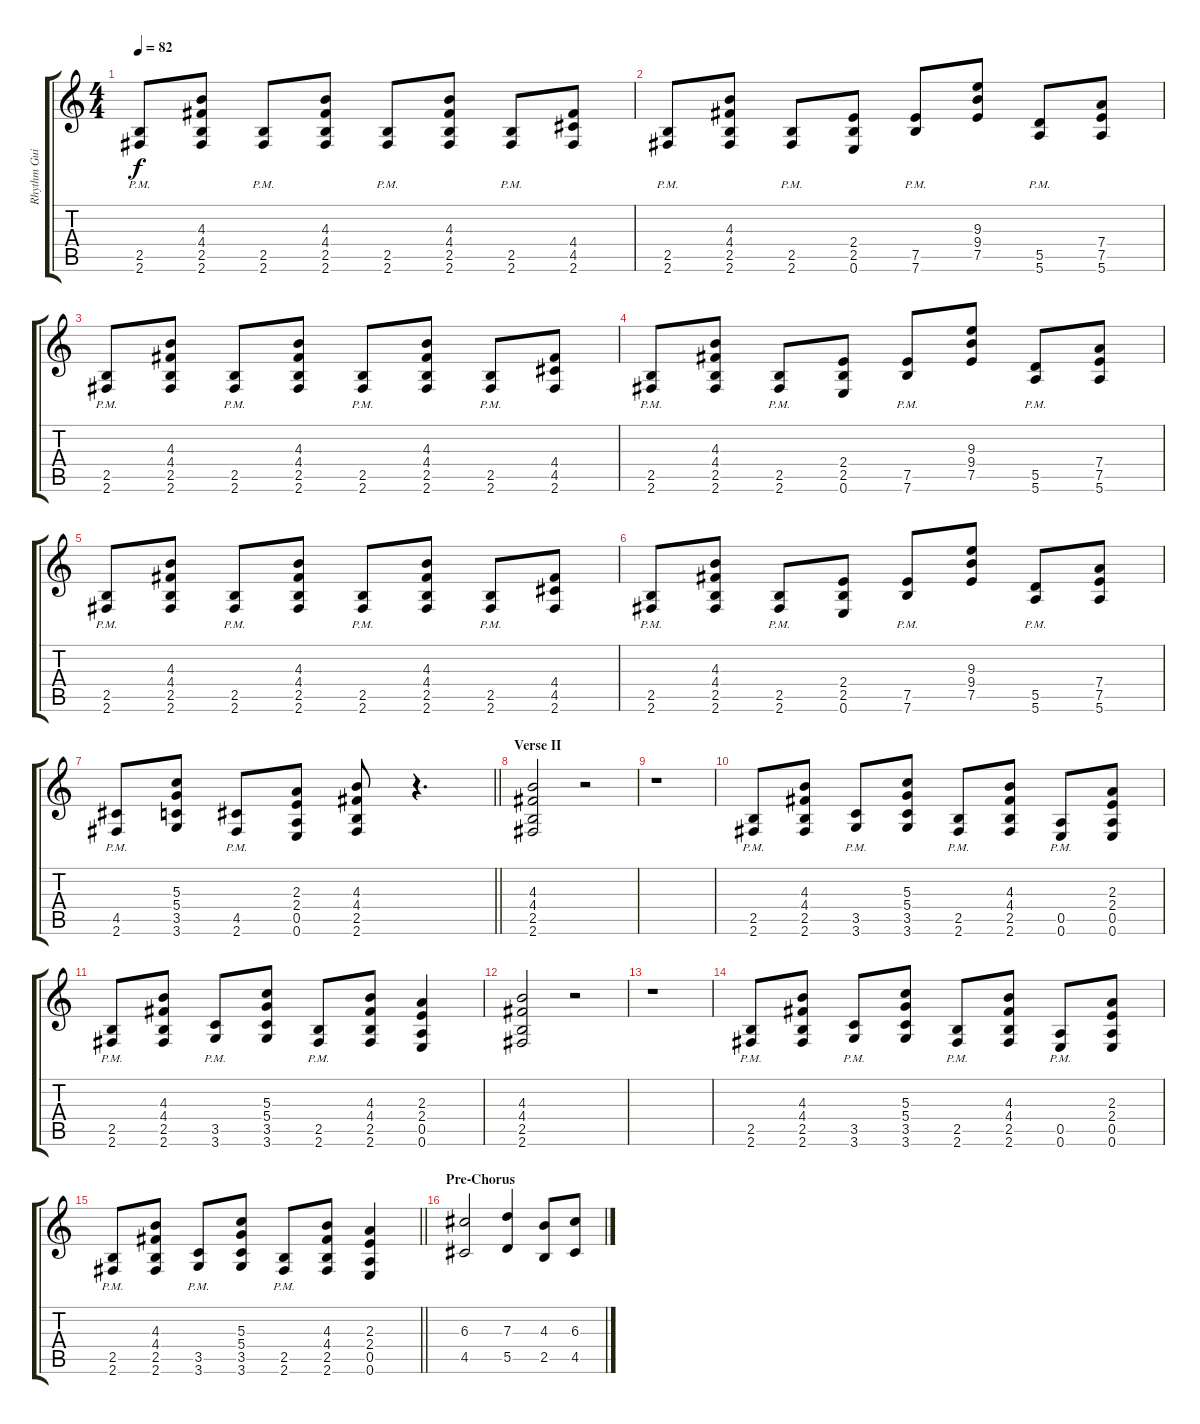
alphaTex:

\track ("Rhythm Guitar II" "Rhythm Gui") {instrument overdrivenguitar}
\staff {score tabs}
\tuning (E4 B3 G3 D3 A2 E2) {hide}
\ts (4 4)
\tempo 82
\clef g2
\ks c
(2.5{pm} 2.6{pm}).8{dy f} (4.3 4.4 2.5 2.6).8 (2.5{pm} 2.6{pm}).8 (4.3 4.4 2.5 2.6).8 (2.5{pm} 2.6{pm}).8 (4.3 4.4 2.5 2.6).8 (2.5{pm} 2.6{pm}).8 (4.4 4.5 2.6).8 |
(2.5{pm} 2.6{pm}).8 (4.3 4.4 2.5 2.6).8 (2.5{pm} 2.6{pm}).8 (2.4 2.5 0.6).8 (7.5{pm} 7.6{pm}).8 (9.3 9.4 7.5).8 (5.5{pm} 5.6{pm}).8 (7.4 7.5 5.6).8 |
(2.5{pm} 2.6{pm}).8 (4.3 4.4 2.5 2.6).8 (2.5{pm} 2.6{pm}).8 (4.3 4.4 2.5 2.6).8 (2.5{pm} 2.6{pm}).8 (4.3 4.4 2.5 2.6).8 (2.5{pm} 2.6{pm}).8 (4.4 4.5 2.6).8 |
(2.5{pm} 2.6{pm}).8 (4.3 4.4 2.5 2.6).8 (2.5{pm} 2.6{pm}).8 (2.4 2.5 0.6).8 (7.5{pm} 7.6{pm}).8 (9.3 9.4 7.5).8 (5.5{pm} 5.6{pm}).8 (7.4 7.5 5.6).8 |
(2.5{pm} 2.6{pm}).8 (4.3 4.4 2.5 2.6).8 (2.5{pm} 2.6{pm}).8 (4.3 4.4 2.5 2.6).8 (2.5{pm} 2.6{pm}).8 (4.3 4.4 2.5 2.6).8 (2.5{pm} 2.6{pm}).8 (4.4 4.5 2.6).8 |
(2.5{pm} 2.6{pm}).8 (4.3 4.4 2.5 2.6).8 (2.5{pm} 2.6{pm}).8 (2.4 2.5 0.6).8 (7.5{pm} 7.6{pm}).8 (9.3 9.4 7.5).8 (5.5{pm} 5.6{pm}).8 (7.4 7.5 5.6).8 |
\barLineRight lightlight
(4.5{pm} 2.6{pm}).8 (5.3 5.4 3.5 3.6).8 (4.5{pm} 2.6{pm}).8 (2.3 2.4 0.5 0.6).8 (4.3 4.4 2.5 2.6).8 r.4{d} |
\section ("" "Verse II")
(4.3 4.4 2.5 2.6).2 r.2 |
r.1 |
(2.5{pm} 2.6{pm}).8 (4.3 4.4 2.5 2.6).8 (3.5{pm} 3.6{pm}).8 (5.3 5.4 3.5 3.6).8 (2.5{pm} 2.6{pm}).8 (4.3 4.4 2.5 2.6).8 (0.5{pm} 0.6{pm}).8 (2.3 2.4 0.5 0.6).8 |
(2.5{pm} 2.6{pm}).8 (4.3 4.4 2.5 2.6).8 (3.5{pm} 3.6{pm}).8 (5.3 5.4 3.5 3.6).8 (2.5{pm} 2.6{pm}).8 (4.3 4.4 2.5 2.6).8 (2.3 2.4 0.5 0.6).4 |
(4.3 4.4 2.5 2.6).2 r.2 |
r.1 |
(2.5{pm} 2.6{pm}).8 (4.3 4.4 2.5 2.6).8 (3.5{pm} 3.6{pm}).8 (5.3 5.4 3.5 3.6).8 (2.5{pm} 2.6{pm}).8 (4.3 4.4 2.5 2.6).8 (0.5{pm} 0.6{pm}).8 (2.3 2.4 0.5 0.6).8 |
\barLineRight lightlight
(2.5{pm} 2.6{pm}).8 (4.3 4.4 2.5 2.6).8 (3.5{pm} 3.6{pm}).8 (5.3 5.4 3.5 3.6).8 (2.5{pm} 2.6{pm}).8 (4.3 4.4 2.5 2.6).8 (2.3 2.4 0.5 0.6).4 |
\section ("" "Pre-Chorus")
(6.3 4.5).2 (7.3 5.5).4 (4.3 2.5).8 (6.3 4.5).8
